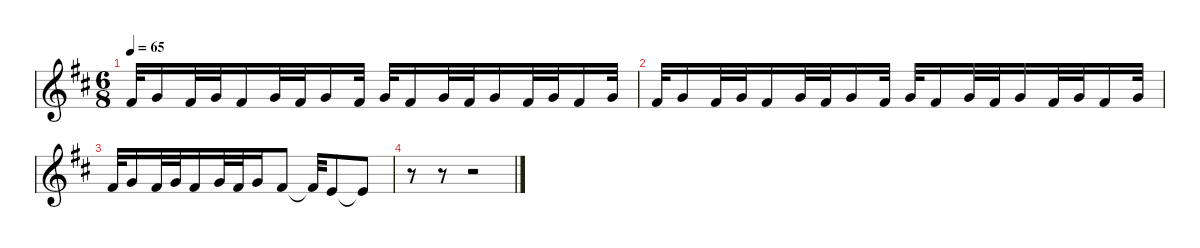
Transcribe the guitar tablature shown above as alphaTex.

\hideDynamics
\bracketExtendMode nobrackets
\singleTrackTrackNamePolicy hidden
\multiTrackTrackNamePolicy hidden
\firstSystemTrackNameMode fullname
\firstSystemTrackNameOrientation horizontal
\otherSystemsTrackNameOrientation horizontal
\track ("Violin" "vln.") {instrument violin}
\staff {score}
\tuning (E5 A4 D4 G3)
\ts (6 8)
\tempo 65
\clef g2
\ks bminor
4.3{acc #}.32{dy f beam Up} 5.3{acc forcenatural}.16{beam Up} 4.3{acc #}.32{beam Up} 5.3{acc forcenatural}.32{dy mf beam Up} 4.3{acc #}.16{beam Up} 5.3{acc forcenatural}.32{beam Up} 4.3{acc #}.32{beam Up} 5.3{acc forcenatural}.16{beam Up} 4.3{acc #}.32{dy mp beam Up} 5.3{acc forcenatural}.32{beam Up} 4.3{acc #}.16{beam Up} 5.3{acc forcenatural}.32{beam Up} 4.3{acc #}.32{beam Up} 5.3{acc forcenatural}.16{beam Up} 4.3{acc #}.32{beam Up} 5.3{acc forcenatural}.32{dy mf beam Up} 4.3{acc #}.16{beam Up} 5.3{acc forcenatural}.32{beam Up} |
4.3{acc #}.32{beam Up} 5.3{acc forcenatural}.16{beam Up} 4.3{acc #}.32{beam Up} 5.3{acc forcenatural}.32{beam Up} 4.3{acc #}.16{beam Up} 5.3{acc forcenatural}.32{dy f beam Up} 4.3{acc #}.32{beam Up} 5.3{acc forcenatural}.16{beam Up} 4.3{acc #}.32{beam Up} 5.3{acc forcenatural}.32{beam Up} 4.3{acc #}.16{beam Up} 5.3{acc forcenatural}.32{beam Up} 4.3{acc #}.32{beam Up} 5.3{acc forcenatural}.16{dy ff beam Up} 4.3{acc #}.32{beam Up} 5.3{acc forcenatural}.32{dy fff beam Up} 4.3{acc #}.16{beam Up} 5.3{acc forcenatural}.32{beam Up} |
4.3{acc #}.32{beam Up} 5.3{acc forcenatural}.16{beam Up} 4.3{acc #}.32{dy ff beam Up} 5.3{acc forcenatural}.32{beam Up} 4.3{acc #}.16{beam Up} 5.3{acc forcenatural}.32{dy f beam Up} 4.3{acc #}.32{beam Up} 5.3{acc forcenatural}.16{beam Up} 4.3{acc #}.8{dy mf beam Up} 4.3{t acc #}.32{beam Up} 2.3{acc forcenatural}.8{dy ff beam Up} 2.3{t acc forcenatural}.8{beam Up} |
r.8{beam Down} r.8{beam Down} r.2{beam Down}
